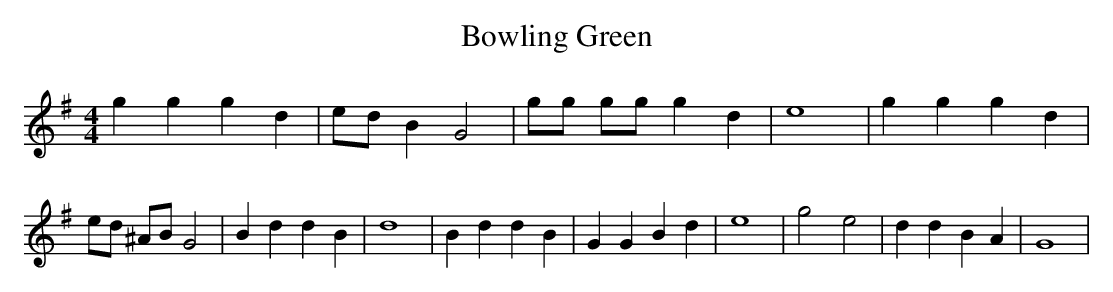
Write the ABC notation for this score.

X:1
T:Bowling Green
M:4/4
L:1/4
K:G
 g g g d|e/2-d/2 B G2| g/2g/2 g/2g/2 g d| e4| g g g d| e/2d/2 ^A/2B/2 G2|\
 B d d B| d4| B d d B| G G B d| e4| g2 e2| d d B A| G4|
